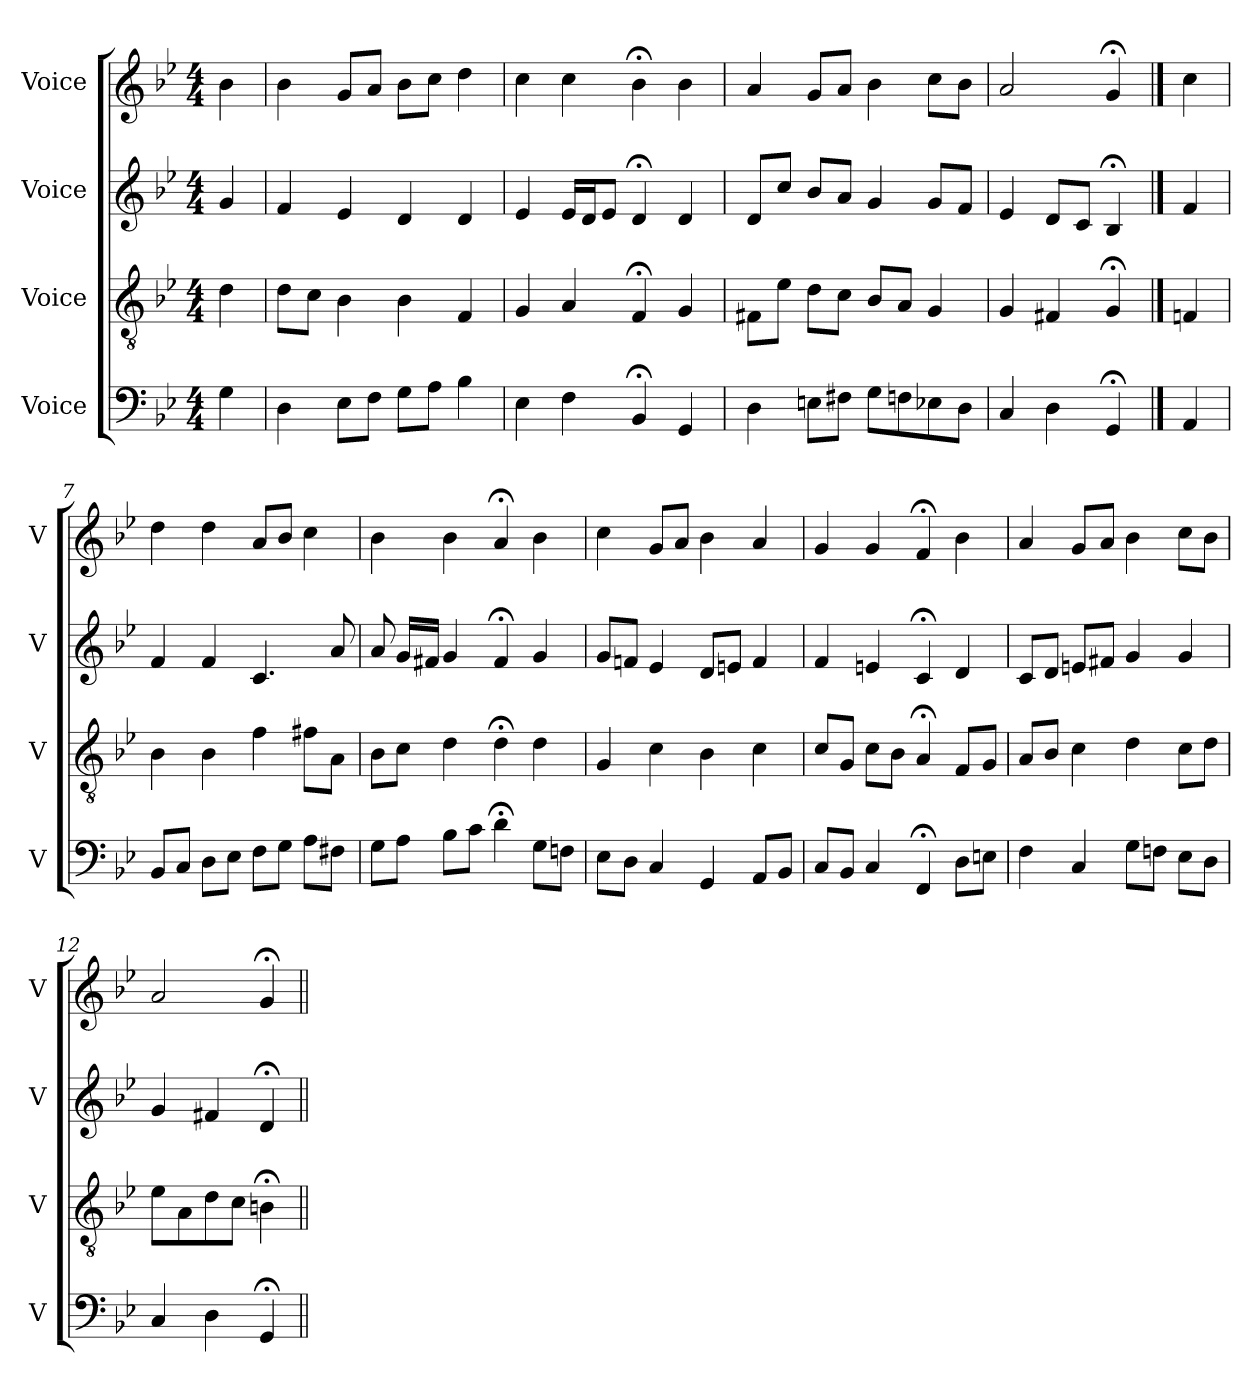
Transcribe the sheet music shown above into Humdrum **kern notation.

**kern	**kern	**kern	**kern
*part4	*part3	*part2	*part1
*staff4	*staff3	*staff2	*staff1
*I"Voice	*I"Voice	*I"Voice	*I"Voice
*I'V	*I'V	*I'V	*I'V
*clefF4	*clefGv2	*clefG2	*clefG2
*k[b-e-]	*k[b-e-]	*k[b-e-]	*k[b-e-]
*M4/4	*M4/4	*M4/4	*M4/4
*MM100	*MM100	*MM100	*MM100
=1	=1	=1	=1
4G\	4d\	4g/	4b-\
=2	=2	=2	=2
4D\	8d\L	4f/	4b-\
.	8c\J	.	.
8E-\L	4B-\	4e-/	8g/L
8F\J	.	.	8a/J
8G\L	4B-\	4d/	8b-\L
8A\J	.	.	8cc\J
4B-\	4F/	4d/	4dd\
=3	=3	=3	=3
4E-\	4G/	4e-/	4cc\
4F\	4A/	16e-/LL	4cc\
.	.	16d/J	.
.	.	8e-/J	.
4BB-;/	4F;/	4d;/	4b-;\
4GG/	4G/	4d/	4b-\
=4	=4	=4	=4
4D\	8F#X\L	8d/L	4a/
.	8e-\J	8cc/J	.
8En\L	8d\L	8b-/L	8g/L
8F#X\J	8c\J	8a/J	8a/J
8G\L	8B-/L	4g/	4b-\
8Fn\	8A/J	.	.
8E-X\	4G/	8g/L	8cc\L
8D\J	.	8f/J	8b-\J
=5	=5	=5	=5
4C/	4G/	4e-/	2a/
4D\	4F#X/	8d/L	.
.	.	8c/J	.
4GG;/	4G;/	4B-;/	4g;/
==6	==6	==6	==6
4AA/	4Fn/	4f/	4cc\
!!LO:LB:g=z
=7	=7	=7	=7
8BB-/L	4B-\	4f/	4dd\
8C/J	.	.	.
8D\L	4B-\	4f/	4dd\
8E-\J	.	.	.
8F\L	4f\	4.c/	8a/L
8G\J	.	.	8b-/J
8A\L	8f#X\L	.	4cc\
8F#X\J	8A\J	8a/	.
=8	=8	=8	=8
8G\L	8B-\L	8a/	4b-\
8A\J	8c\J	16g/LL	.
.	.	16f#X/JJ	.
8B-\L	4d\	4g/	4b-\
8c\J	.	.	.
4d;\	4d;\	4f#;/	4a;/
8G\L	4d\	4g/	4b-\
8Fn\J	.	.	.
=9	=9	=9	=9
8E-\L	4G/	8g/L	4cc\
8D\J	.	8fn/J	.
4C/	4c\	4e-/	8g/L
.	.	.	8a/J
4GG/	4B-\	8d/L	4b-\
.	.	8en/J	.
8AA/L	4c\	4f/	4a/
8BB-/J	.	.	.
=10	=10	=10	=10
8C/L	8c/L	4f/	4g/
8BB-/J	8G/J	.	.
4C/	8c\L	4en/	4g/
.	8B-\J	.	.
4FF;/	4A;/	4c;/	4f;/
8D\L	8F/L	4d/	4b-\
8En\J	8G/J	.	.
!!LO:LB:g=z
=11	=11	=11	=11
4F\	8A/L	8c/L	4a/
.	8B-/J	8d/J	.
4C/	4c\	8en/L	8g/L
.	.	8f#X/J	8a/J
8G\L	4d\	4g/	4b-\
8Fn\J	.	.	.
8E-\L	8c\L	4g/	8cc\L
8D\J	8d\J	.	8b-\J
=12	=12	=12	=12
4C/	8e-\L	4g/	2a/
.	8A\	.	.
4D\	8d\	4f#X/	.
.	8c\J	.	.
4GG;/	4Bn;\	4d;/	4g;/
=||	=||	=||	=||
*-	*-	*-	*-
